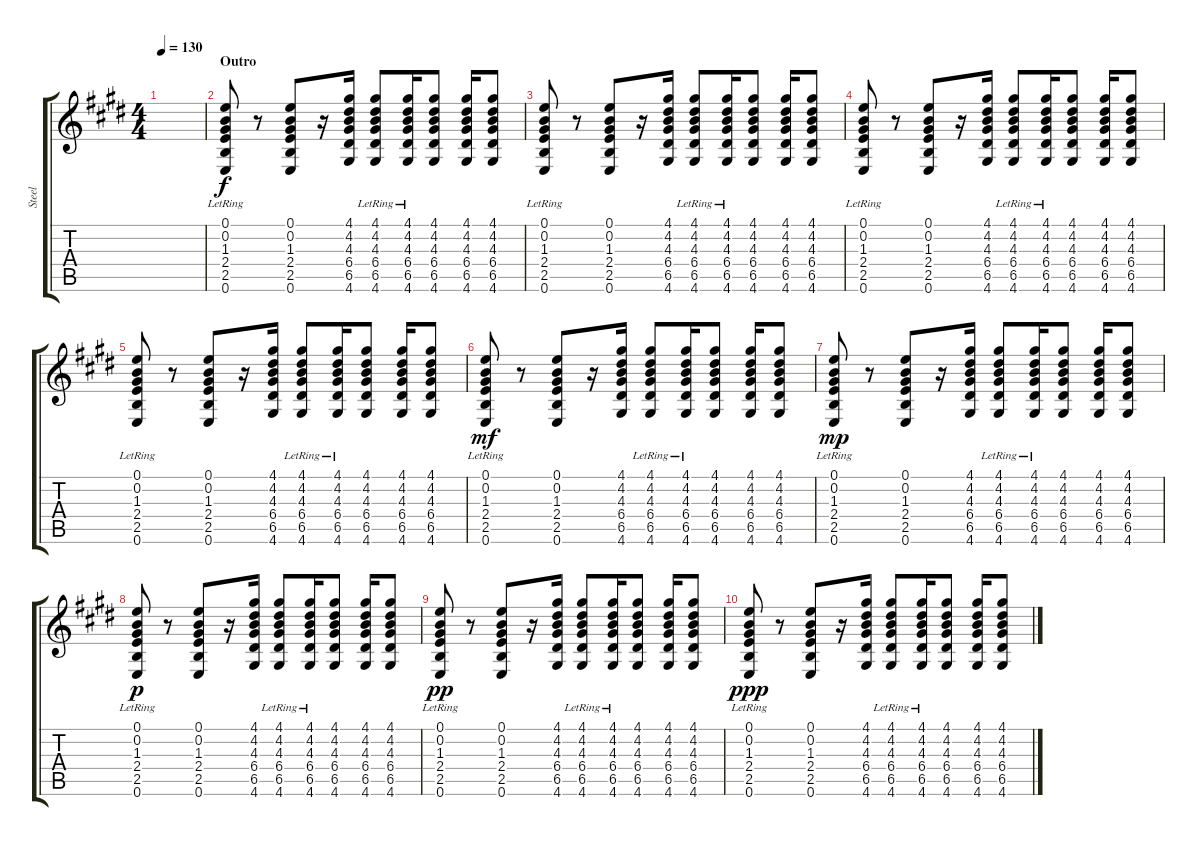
\track ("Steel" "Steel") {instrument acousticguitarsteel}
\staff {score tabs}
\tuning (E4 B3 G3 D3 A2 E2) {hide}
\ts (4 4)
\tempo 130
\clef g2
\ks e
|
\section ("" "Outro")
(0.1 0.2 1.3{lr} 2.4 2.5 0.6).8 r.8 (0.1 0.2 1.3 2.4 2.5 0.6).8 r.16 (4.1 4.2 4.3 6.4 6.5 4.6).16 (4.1 4.2 4.3{lr} 6.4 6.5 4.6).8 (4.1 4.2 4.3{lr} 6.4 6.5 4.6).16 (4.1 4.2 4.3 6.4 6.5 4.6).8 (4.1 4.2 4.3 6.4 6.5 4.6).16 (4.1 4.2 4.3 6.4 6.5 4.6).8 |
(0.1 0.2 1.3{lr} 2.4 2.5 0.6).8 r.8 (0.1 0.2 1.3 2.4 2.5 0.6).8 r.16 (4.1 4.2 4.3 6.4 6.5 4.6).16 (4.1 4.2 4.3{lr} 6.4 6.5 4.6).8 (4.1 4.2 4.3{lr} 6.4 6.5 4.6).16 (4.1 4.2 4.3 6.4 6.5 4.6).8 (4.1 4.2 4.3 6.4 6.5 4.6).16 (4.1 4.2 4.3 6.4 6.5 4.6).8 |
(0.1 0.2 1.3{lr} 2.4 2.5 0.6).8 r.8 (0.1 0.2 1.3 2.4 2.5 0.6).8 r.16 (4.1 4.2 4.3 6.4 6.5 4.6).16 (4.1 4.2 4.3{lr} 6.4 6.5 4.6).8 (4.1 4.2 4.3{lr} 6.4 6.5 4.6).16 (4.1 4.2 4.3 6.4 6.5 4.6).8 (4.1 4.2 4.3 6.4 6.5 4.6).16 (4.1 4.2 4.3 6.4 6.5 4.6).8 |
(0.1 0.2 1.3{lr} 2.4 2.5 0.6).8 r.8 (0.1 0.2 1.3 2.4 2.5 0.6).8 r.16 (4.1 4.2 4.3 6.4 6.5 4.6).16 (4.1 4.2 4.3{lr} 6.4 6.5 4.6).8 (4.1 4.2 4.3{lr} 6.4 6.5 4.6).16 (4.1 4.2 4.3 6.4 6.5 4.6).8 (4.1 4.2 4.3 6.4 6.5 4.6).16 (4.1 4.2 4.3 6.4 6.5 4.6).8 |
(0.1 0.2 1.3{lr} 2.4 2.5 0.6).8{dy mf} r.8 (0.1 0.2 1.3 2.4 2.5 0.6).8 r.16 (4.1 4.2 4.3 6.4 6.5 4.6).16 (4.1 4.2 4.3{lr} 6.4 6.5 4.6).8 (4.1 4.2 4.3{lr} 6.4 6.5 4.6).16 (4.1 4.2 4.3 6.4 6.5 4.6).8 (4.1 4.2 4.3 6.4 6.5 4.6).16 (4.1 4.2 4.3 6.4 6.5 4.6).8 |
(0.1 0.2 1.3{lr} 2.4 2.5 0.6).8{dy mp} r.8 (0.1 0.2 1.3 2.4 2.5 0.6).8 r.16 (4.1 4.2 4.3 6.4 6.5 4.6).16 (4.1 4.2 4.3{lr} 6.4 6.5 4.6).8 (4.1 4.2 4.3{lr} 6.4 6.5 4.6).16 (4.1 4.2 4.3 6.4 6.5 4.6).8 (4.1 4.2 4.3 6.4 6.5 4.6).16 (4.1 4.2 4.3 6.4 6.5 4.6).8 |
(0.1 0.2 1.3{lr} 2.4 2.5 0.6).8{dy p} r.8 (0.1 0.2 1.3 2.4 2.5 0.6).8 r.16 (4.1 4.2 4.3 6.4 6.5 4.6).16 (4.1 4.2 4.3{lr} 6.4 6.5 4.6).8 (4.1 4.2 4.3{lr} 6.4 6.5 4.6).16 (4.1 4.2 4.3 6.4 6.5 4.6).8 (4.1 4.2 4.3 6.4 6.5 4.6).16 (4.1 4.2 4.3 6.4 6.5 4.6).8 |
(0.1 0.2 1.3{lr} 2.4 2.5 0.6).8{dy pp} r.8 (0.1 0.2 1.3 2.4 2.5 0.6).8 r.16 (4.1 4.2 4.3 6.4 6.5 4.6).16 (4.1 4.2 4.3{lr} 6.4 6.5 4.6).8 (4.1 4.2 4.3{lr} 6.4 6.5 4.6).16 (4.1 4.2 4.3 6.4 6.5 4.6).8 (4.1 4.2 4.3 6.4 6.5 4.6).16 (4.1 4.2 4.3 6.4 6.5 4.6).8 |
(0.1 0.2 1.3{lr} 2.4 2.5 0.6).8{dy ppp} r.8 (0.1 0.2 1.3 2.4 2.5 0.6).8 r.16 (4.1 4.2 4.3 6.4 6.5 4.6).16 (4.1 4.2 4.3{lr} 6.4 6.5 4.6).8 (4.1 4.2 4.3{lr} 6.4 6.5 4.6).16 (4.1 4.2 4.3 6.4 6.5 4.6).8 (4.1 4.2 4.3 6.4 6.5 4.6).16 (4.1 4.2 4.3 6.4 6.5 4.6).8
